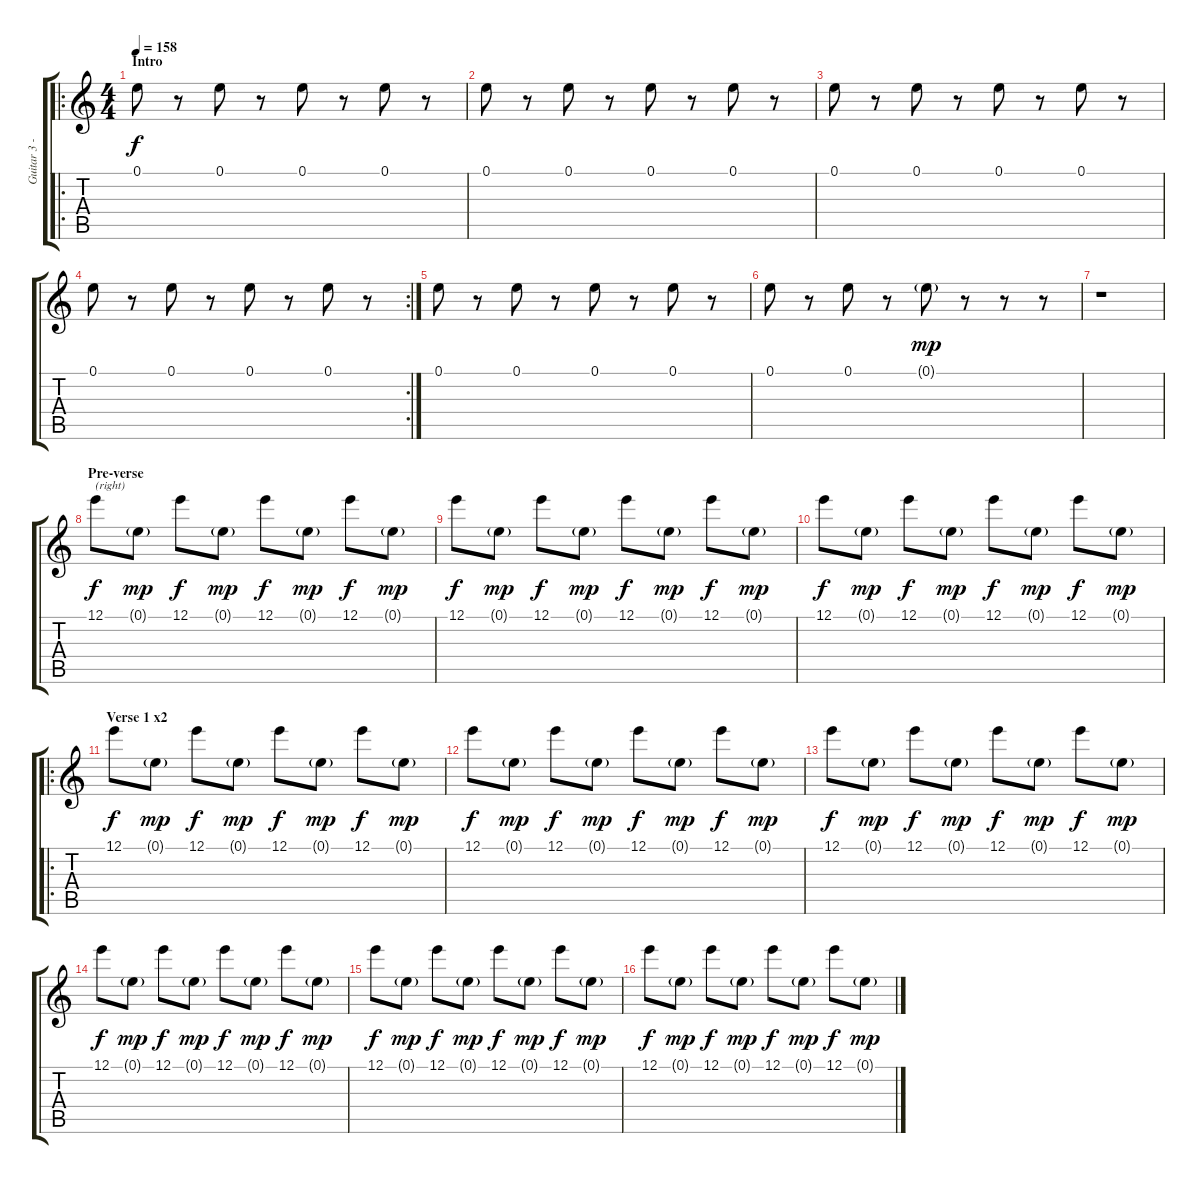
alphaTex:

\track ("Guitar 3 - bourdon, some overdubs" "Guitar 3 -") {instrument electricguitarclean}
\staff {score tabs}
\tuning (E4 B3 G3 D3 A2 E2) {hide}
\ro
\ts (4 4)
\section ("" "Intro")
\tempo 158
\clef g2
\ks c
0.1.8{dy f balance 4 instrument electricguitarclean} r.8 0.1.8 r.8 0.1.8 r.8 0.1.8 r.8 |
0.1.8 r.8 0.1.8 r.8 0.1.8 r.8 0.1.8 r.8 |
0.1.8 r.8 0.1.8 r.8 0.1.8 r.8 0.1.8 r.8 |
\rc 2
0.1.8 r.8 0.1.8 r.8 0.1.8 r.8 0.1.8 r.8 |
0.1.8 r.8 0.1.8 r.8 0.1.8 r.8 0.1.8 r.8 |
0.1.8 r.8 0.1.8 r.8 0.1{g}.8{dy mp} r.8 r.8 r.8 |
r.1 |
\section ("" "Pre-verse")
12.1.8{txt "(right)" dy f balance 12 instrument electricguitarclean} 0.1{g}.8{dy mp} 12.1.8{dy f} 0.1{g}.8{dy mp} 12.1.8{dy f} 0.1{g}.8{dy mp} 12.1.8{dy f} 0.1{g}.8{dy mp} |
12.1.8{dy f} 0.1{g}.8{dy mp} 12.1.8{dy f} 0.1{g}.8{dy mp} 12.1.8{dy f} 0.1{g}.8{dy mp} 12.1.8{dy f} 0.1{g}.8{dy mp} |
12.1.8{dy f} 0.1{g}.8{dy mp} 12.1.8{dy f} 0.1{g}.8{dy mp} 12.1.8{dy f} 0.1{g}.8{dy mp} 12.1.8{dy f} 0.1{g}.8{dy mp} |
\ro
\section ("" "Verse 1 x2")
12.1.8{dy f} 0.1{g}.8{dy mp} 12.1.8{dy f} 0.1{g}.8{dy mp} 12.1.8{dy f} 0.1{g}.8{dy mp} 12.1.8{dy f} 0.1{g}.8{dy mp} |
12.1.8{dy f} 0.1{g}.8{dy mp} 12.1.8{dy f} 0.1{g}.8{dy mp} 12.1.8{dy f} 0.1{g}.8{dy mp} 12.1.8{dy f} 0.1{g}.8{dy mp} |
12.1.8{dy f} 0.1{g}.8{dy mp} 12.1.8{dy f} 0.1{g}.8{dy mp} 12.1.8{dy f} 0.1{g}.8{dy mp} 12.1.8{dy f} 0.1{g}.8{dy mp} |
12.1.8{dy f} 0.1{g}.8{dy mp} 12.1.8{dy f} 0.1{g}.8{dy mp} 12.1.8{dy f} 0.1{g}.8{dy mp} 12.1.8{dy f} 0.1{g}.8{dy mp} |
12.1.8{dy f} 0.1{g}.8{dy mp} 12.1.8{dy f} 0.1{g}.8{dy mp} 12.1.8{dy f} 0.1{g}.8{dy mp} 12.1.8{dy f} 0.1{g}.8{dy mp} |
12.1.8{dy f} 0.1{g}.8{dy mp} 12.1.8{dy f} 0.1{g}.8{dy mp} 12.1.8{dy f} 0.1{g}.8{dy mp} 12.1.8{dy f} 0.1{g}.8{dy mp}
